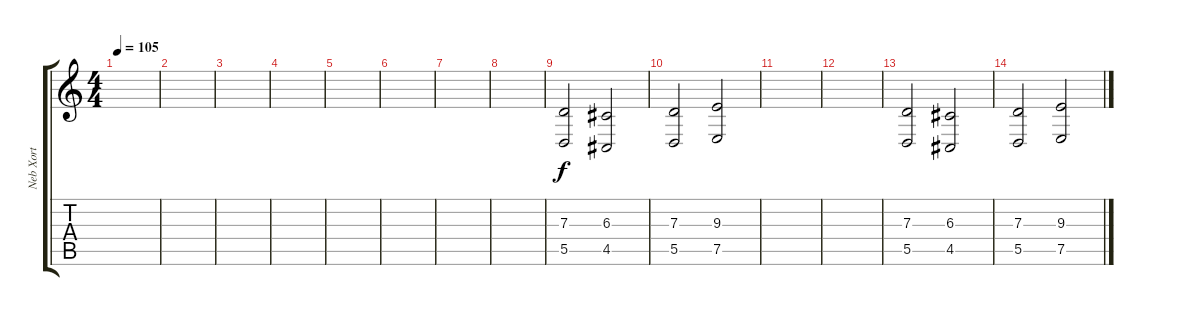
\track ("Neb Xort" "Neb Xort") {instrument synthstrings1}
\staff {score tabs}
\tuning (E4 B3 G3 D3 A2 E2) {hide}
\ts (4 4)
\tempo 105
\clef g2
\ks c
|
|
|
|
|
|
|
|
(7.3 5.5).2 (6.3 4.5).2 |
(7.3 5.5).2 (9.3 7.5).2 |
|
|
(7.3 5.5).2 (6.3 4.5).2 |
(7.3 5.5).2 (9.3 7.5).2
